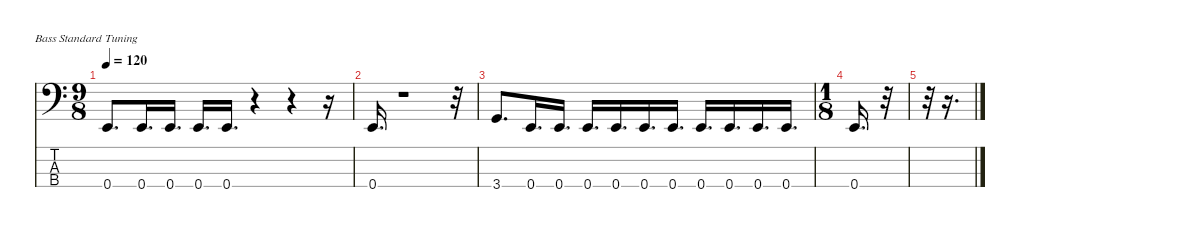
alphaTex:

\defaultSystemsLayout 4
\hideDynamics
\bracketExtendMode nobrackets
\singleTrackTrackNamePolicy hidden
\multiTrackTrackNamePolicy hidden
\otherSystemsTrackNameOrientation horizontal
\track ("Newsted" "el.bs.") {instrument electricbassfinger}
\staff {score tabs}
\tuning (G2 D2 A1 E1)
\ts (9 8)
\tempo 120
\clef f4
\ks c
0.4.8{d dy f beam Up} 0.4.16{d beam Up} 0.4.16{d beam Up} 0.4.16{d beam Up} 0.4.16{d beam Up} r.4{beam Up} r.4{beam Up} r.16{beam Up} |
0.4.16{d beam Up} r.1{beam Down} r.32{beam Down} |
3.4.8{d beam Up} 0.4.16{d beam Up} 0.4.16{d beam Up} 0.4.16{d beam Up} 0.4.16{d beam Up} 0.4.16{d beam Up} 0.4.16{d beam Up} 0.4.16{d beam Up} 0.4.16{d beam Up} 0.4.16{d beam Up} 0.4.16{d beam Up} |
\ts (1 8)
0.4.16{d beam Up} r.32{beam Up} |
r.32{beam Down} r.16{d beam Down}
